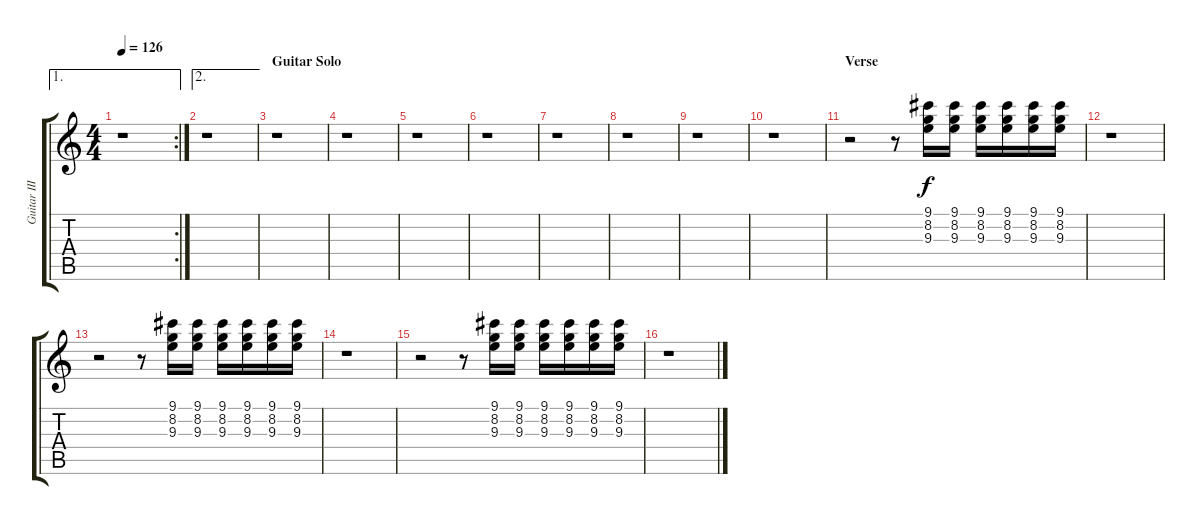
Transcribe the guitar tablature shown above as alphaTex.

\track ("Guitar III" "Guitar III") {instrument electricguitarjazz}
\staff {score tabs}
\tuning (E4 B3 G3 D3 A2 E2) {hide}
\ae 1
\rc 2
\ts (4 4)
\tempo 126
\clef g2
\ks c
r.1{dy f} |
\ae 2
r.1 |
\section ("" "Guitar Solo")
r.1 |
r.1 |
r.1 |
r.1 |
r.1 |
r.1 |
r.1 |
r.1 |
\section ("" "Verse")
r.2 r.8 (9.1 8.2 9.3).16 (9.1 8.2 9.3).16 (9.1 8.2 9.3).16 (9.1 8.2 9.3).16 (9.1 8.2 9.3).16 (9.1 8.2 9.3).16 |
r.1 |
r.2 r.8 (9.1 8.2 9.3).16 (9.1 8.2 9.3).16 (9.1 8.2 9.3).16 (9.1 8.2 9.3).16 (9.1 8.2 9.3).16 (9.1 8.2 9.3).16 |
r.1 |
r.2 r.8 (9.1 8.2 9.3).16 (9.1 8.2 9.3).16 (9.1 8.2 9.3).16 (9.1 8.2 9.3).16 (9.1 8.2 9.3).16 (9.1 8.2 9.3).16 |
r.1
